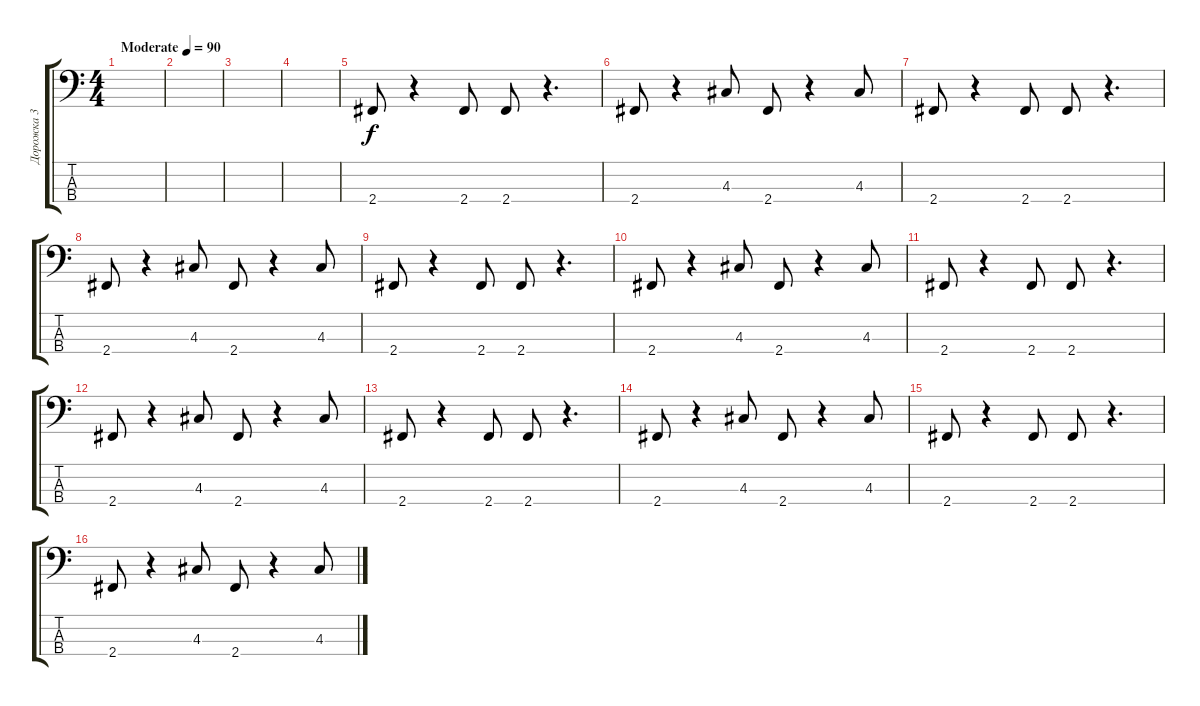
\track ("Дорожка 3" "Дорожка 3") {instrument electricbassfinger}
\staff {score tabs}
\tuning (G2 D2 A1 E1) {hide}
\ts (4 4)
\tempo (90 "Moderate")
\clef f4
\ks c
|
|
|
|
2.4.8 r.4 2.4.8 2.4.8 r.4{d} |
2.4.8 r.4 4.3.8 2.4.8 r.4 4.3.8 |
2.4.8 r.4 2.4.8 2.4.8 r.4{d} |
2.4.8 r.4 4.3.8 2.4.8 r.4 4.3.8 |
2.4.8 r.4 2.4.8 2.4.8 r.4{d} |
2.4.8 r.4 4.3.8 2.4.8 r.4 4.3.8 |
2.4.8 r.4 2.4.8 2.4.8 r.4{d} |
2.4.8 r.4 4.3.8 2.4.8 r.4 4.3.8 |
2.4.8 r.4 2.4.8 2.4.8 r.4{d} |
2.4.8 r.4 4.3.8 2.4.8 r.4 4.3.8 |
2.4.8 r.4 2.4.8 2.4.8 r.4{d} |
2.4.8 r.4 4.3.8 2.4.8 r.4 4.3.8
